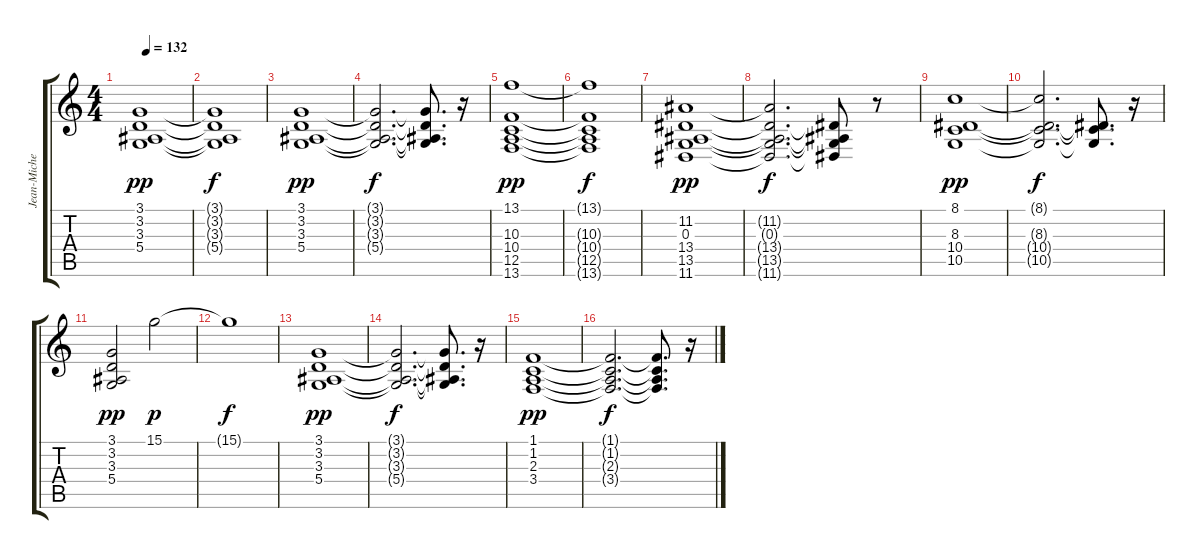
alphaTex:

\track ("Jean-Michel Jarre" "Jean-Miche") {instrument synthstrings2}
\staff {score tabs}
\tuning (E4 B3 G3 D3 A2 E2) {hide}
\ts (4 4)
\tempo 132
\clef g2
\ks c
(3.1 3.2 3.3 5.4).1{dy pp} |
(3.1{t} 3.2{t} 3.3{t} 5.4{t}).1{dy f} |
(3.1 3.2 3.3 5.4).1{dy pp} |
(3.1{t} 3.2{t} 3.3{t} 5.4{t}).2{d dy f} (3.1{t} 3.2{t} 3.3{t} 5.4{t}).8{d} r.16 |
(13.1 10.3 10.4 12.5 13.6).1{dy pp} |
(13.1{t} 10.3{t} 10.4{t} 12.5{t} 13.6{t}).1{dy f} |
(11.2 0.3 13.4 13.5 11.6).1{dy pp} |
(11.2{t} 0.3{t} 13.4{t} 13.5{t} 11.6{t}).2{d dy f} (0.3{t} 13.4{t} 13.5{t} 11.6{t}).8 r.8 |
(8.1 8.3 10.4 10.5).1{dy pp} |
(8.1{t} 8.3{t} 10.4{t} 10.5{t}).2{d dy f} (8.3{t} 10.4{t} 10.5{t}).8{d} r.16 |
(3.1 3.2 3.3 5.4).2{dy pp} 15.1.2{dy p} |
15.1{t}.1{dy f} |
(3.1 3.2 3.3 5.4).1{dy pp} |
(3.1{t} 3.2{t} 3.3{t} 5.4{t}).2{d dy f} (3.1{t} 3.2{t} 3.3{t} 5.4{t}).8{d} r.16 |
(1.1 1.2 2.3 3.4).1{dy pp} |
(1.1{t} 1.2{t} 2.3{t} 3.4{t}).2{d dy f} (1.1{t} 1.2{t} 2.3{t} 3.4{t}).8{d} r.16
